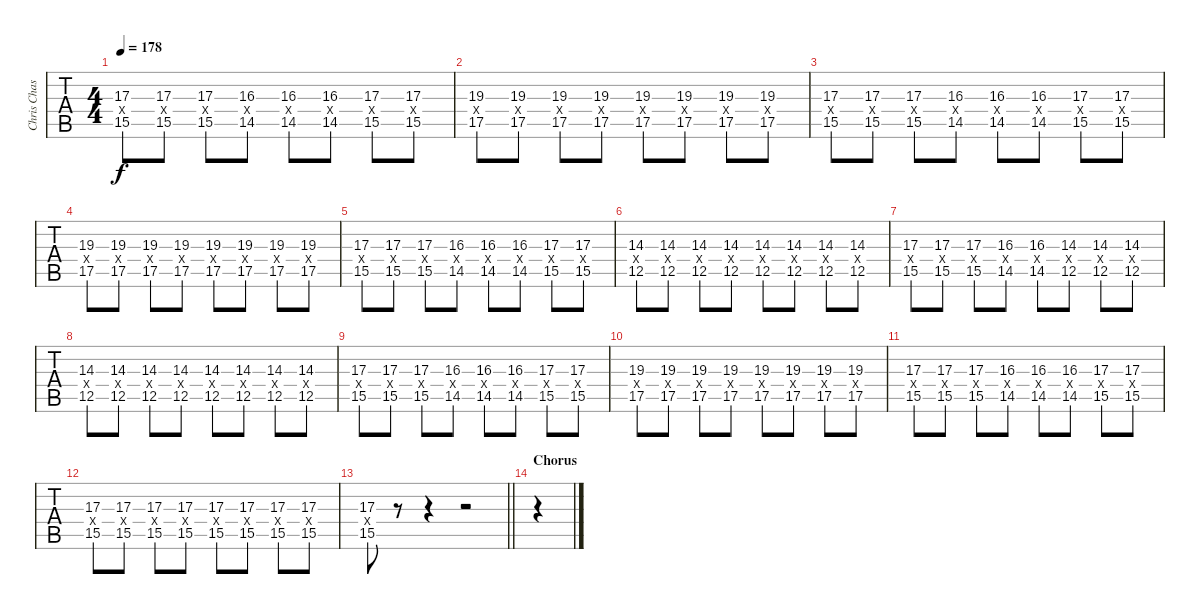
\track ("Chris Chasse - Guitar Two" "Chris Chas") {instrument distortionguitar}
\staff {tabs}
\tuning (Eb4 Bb3 Gb3 Db3 Ab2 Eb2) {hide}
\ts (4 4)
\tempo 178
\clef g2
\ks c
(17.3 15.4{x} 15.5).8{dy f} (17.3 15.4{x} 15.5).8 (17.3 15.4{x} 15.5).8 (16.3 14.4{x} 14.5).8 (16.3 14.4{x} 14.5).8 (16.3 12.4{x} 14.5).8 (17.3 12.4{x} 15.5).8 (17.3 12.4{x} 15.5).8 |
(19.3 17.4{x} 17.5).8 (19.3 17.4{x} 17.5).8 (19.3 17.4{x} 17.5).8 (19.3 17.4{x} 17.5).8 (19.3 17.4{x} 17.5).8 (19.3 17.4{x} 17.5).8 (19.3 17.4{x} 17.5).8 (19.3 17.4{x} 17.5).8 |
(17.3 15.4{x} 15.5).8 (17.3 15.4{x} 15.5).8 (17.3 15.4{x} 15.5).8 (16.3 14.4{x} 14.5).8 (16.3 14.4{x} 14.5).8 (16.3 12.4{x} 14.5).8 (17.3 12.4{x} 15.5).8 (17.3 12.4{x} 15.5).8 |
(19.3 17.4{x} 17.5).8 (19.3 17.4{x} 17.5).8 (19.3 17.4{x} 17.5).8 (19.3 17.4{x} 17.5).8 (19.3 17.4{x} 17.5).8 (19.3 17.4{x} 17.5).8 (19.3 17.4{x} 17.5).8 (19.3 17.4{x} 17.5).8 |
(17.3 15.4{x} 15.5).8 (17.3 15.4{x} 15.5).8 (17.3 15.4{x} 15.5).8 (16.3 14.4{x} 14.5).8 (16.3 14.4{x} 14.5).8 (16.3 12.4{x} 14.5).8 (17.3 12.4{x} 15.5).8 (17.3 12.4{x} 15.5).8 |
(14.3 12.4{x} 12.5).8 (14.3 12.4{x} 12.5).8 (14.3 12.4{x} 12.5).8 (14.3 12.4{x} 12.5).8 (14.3 12.4{x} 12.5).8 (14.3 12.4{x} 12.5).8 (14.3 12.4{x} 12.5).8 (14.3 12.4{x} 12.5).8 |
(17.3 15.4{x} 15.5).8 (17.3 15.4{x} 15.5).8 (17.3 15.4{x} 15.5).8 (16.3 14.4{x} 14.5).8 (16.3 14.4{x} 14.5).8 (14.3 12.4{x} 12.5).8 (14.3 12.4{x} 12.5).8 (14.3 12.4{x} 12.5).8 |
(14.3 12.4{x} 12.5).8 (14.3 12.4{x} 12.5).8 (14.3 12.4{x} 12.5).8 (14.3 12.4{x} 12.5).8 (14.3 12.4{x} 12.5).8 (14.3 12.4{x} 12.5).8 (14.3 12.4{x} 12.5).8 (14.3 12.4{x} 12.5).8 |
(17.3 15.4{x} 15.5).8 (17.3 15.4{x} 15.5).8 (17.3 15.4{x} 15.5).8 (16.3 14.4{x} 14.5).8 (16.3 14.4{x} 14.5).8 (16.3 12.4{x} 14.5).8 (17.3 12.4{x} 15.5).8 (17.3 12.4{x} 15.5).8 |
(19.3 17.4{x} 17.5).8 (19.3 17.4{x} 17.5).8 (19.3 17.4{x} 17.5).8 (19.3 17.4{x} 17.5).8 (19.3 17.4{x} 17.5).8 (19.3 17.4{x} 17.5).8 (19.3 17.4{x} 17.5).8 (19.3 17.4{x} 17.5).8 |
(17.3 15.4{x} 15.5).8 (17.3 15.4{x} 15.5).8 (17.3 15.4{x} 15.5).8 (16.3 14.4{x} 14.5).8 (16.3 14.4{x} 14.5).8 (16.3 12.4{x} 14.5).8 (17.3 12.4{x} 15.5).8 (17.3 12.4{x} 15.5).8 |
(17.3 12.4{x} 15.5).8 (17.3 12.4{x} 15.5).8 (17.3 12.4{x} 15.5).8 (17.3 12.4{x} 15.5).8 (17.3 12.4{x} 15.5).8 (17.3 12.4{x} 15.5).8 (17.3 12.4{x} 15.5).8 (17.3 12.4{x} 15.5).8 |
\barLineRight lightlight
(17.3 12.4{x} 15.5).8 r.8 r.4 r.2 |
\section ("" "Chorus")
